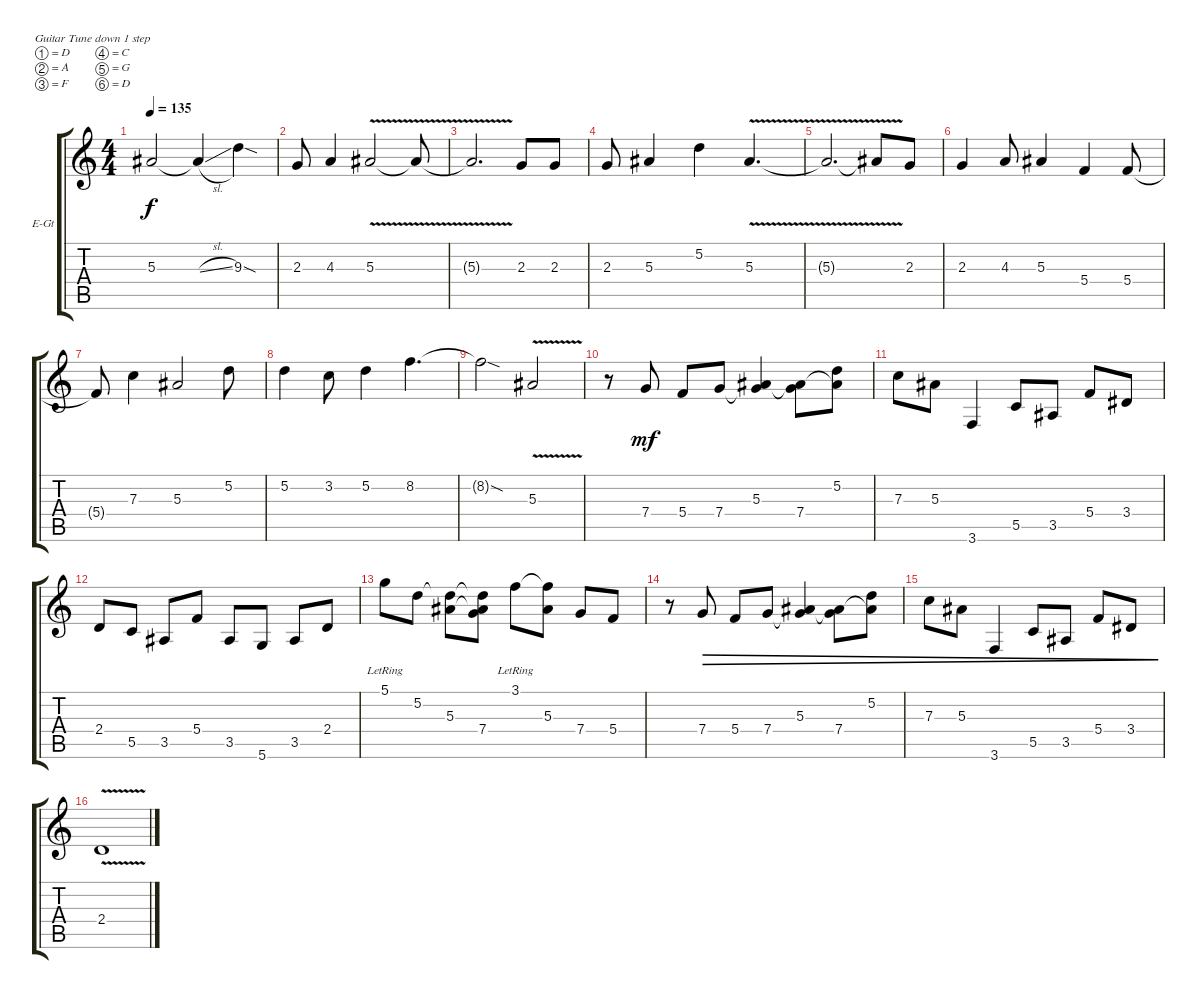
\defaultSystemsLayout 4
\bracketExtendMode groupsimilarinstruments
\firstSystemTrackNameOrientation horizontal
\otherSystemsTrackNameOrientation horizontal
\track ("Solo Guitar" "E-Gt") {instrument distortionguitar}
\staff {score tabs}
\tuning (D4 A3 F3 C3 G2 D2)
\ts (4 4)
\tempo 135
\clef g2
\ks c
5.3.2{dy f} 5.3{sl t}.4 9.3{sod}.4 |
2.3.8 4.3.4 5.3{v}.2 5.3{v t}.8 |
5.3{v t}.2{d} 2.3.8 2.3.8 |
2.3.8 5.3.4 5.2.4 5.3{v}.4{d} |
5.3{v t}.2{d} 5.3{v t}.8 2.3.8 |
2.3.4 4.3.8 5.3.4 5.4.4 5.4.8 |
5.4{t}.8 7.3.4 5.3.2 5.2.8 |
5.2.4 3.2.8 5.2.4 8.2.4{d} |
8.2{sod t}.2 5.3{v}.2 |
r.8 7.4.8{dy mf} 5.4.8 7.4.8 (5.3 7.4{t}).4 (7.4 5.3{t}).8 (5.2 5.3{t}).8 |
7.3.8 5.3.8 3.6.4 5.5.8 3.5.8 5.4.8 3.4.8 |
2.4.8 5.5.8 3.5.8 5.4.8 3.5.8 5.6.8 3.5.8 2.4.8 |
5.1{lr}.8 5.2.8 (5.3 5.2{t}).8 (7.4 5.3{t} 5.2{t}).8 3.1{lr}.8 (5.3 3.1{t}).8 7.4.8 5.4.8 |
r.8 7.4.8{dec} 5.4.8{dec} 7.4.8{dec} (5.3 7.4{t}).4{dec} (7.4 5.3{t}).8{dec} (5.2 5.3{t}).8{dec} |
7.3.8{dec} 5.3.8{dec} 3.6.4{dec} 5.5.8{dec} 3.5.8{dec} 5.4.8{dec} 3.4.8{dec} |
2.4{v}.1
